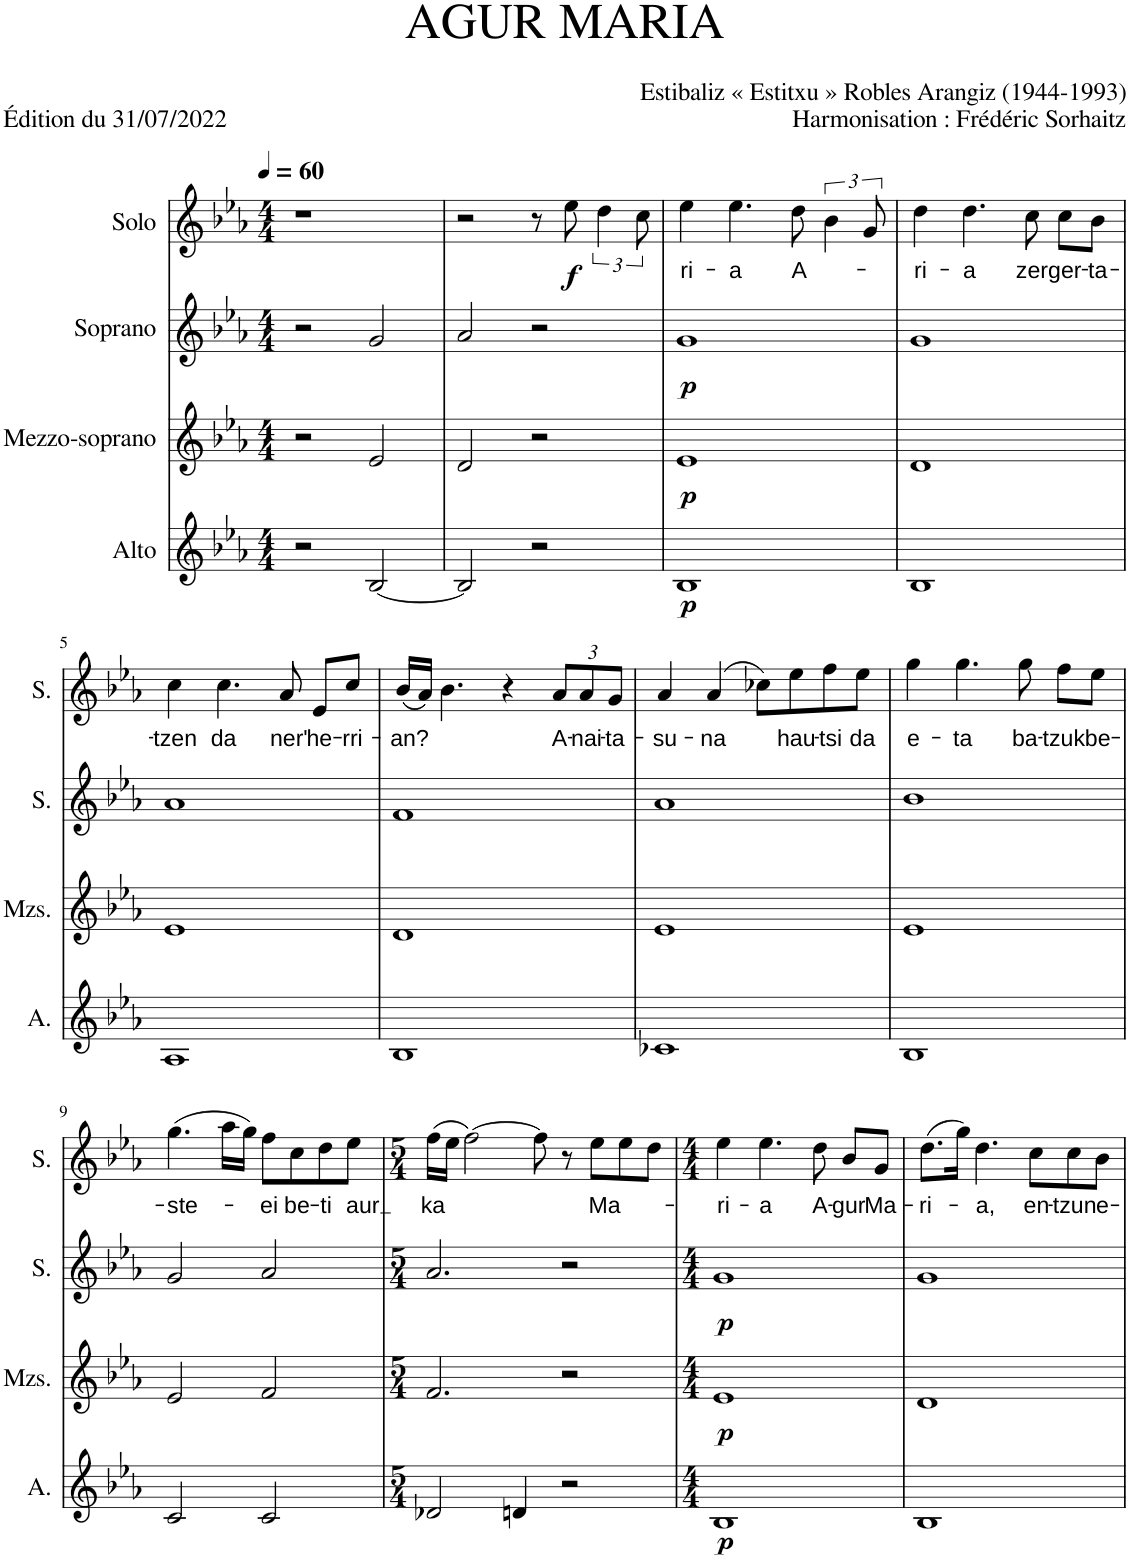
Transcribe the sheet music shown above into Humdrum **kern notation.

**kern	**dynam	**kern	**dynam	**kern	**dynam	**kern	**text	**dynam
*part4	*part4	*part3	*part3	*part2	*part2	*part1	*part1	*part1
*staff4	*staff4	*staff3	*staff3	*staff2	*staff2	*staff1	*staff1	*staff1
*I"Alto	*	*I"Mezzo-soprano	*	*I"Soprano	*	*I"Solo	*	*
*I'A.	*	*I'Mzs.	*	*I'S.	*	*I'S.	*	*
*clefG2	*	*clefG2	*	*clefG2	*	*clefG2	*	*
*k[b-e-a-]	*	*k[b-e-a-]	*	*k[b-e-a-]	*	*k[b-e-a-]	*	*
*M4/4	*	*M4/4	*	*M4/4	*	*M4/4	*	*
*MM60	*	*MM60	*	*MM60	*	*MM60	*	*
=1	=1	=1	=1	=1	=1	=1	=1	=1
2r	.	2r	.	2r	.	1r	.	.
[2B-/	.	2e-/	.	2g/	.	.	.	.
=2	=2	=2	=2	=2	=2	=2	=2	=2
2B-/]	.	2d/	.	2a-/	.	2r	.	.
2r	.	2r	.	2r	.	8r	.	.
!	!	!	!	!	!	!	!	!LO:DY:b
.	.	.	.	.	.	8ee-\	.	f
.	.	.	.	.	.	6dd\	.	.
.	.	.	.	.	.	12cc\	.	.
=3	=3	=3	=3	=3	=3	=3	=3	=3
!	!LO:DY:b	!	!LO:DY:b	!	!LO:DY:b	!	!LO:LY:b	!
1B-	p	1e-	p	1g	p	4ee-\	-ri-	.
!	!	!	!	!	!	!	!LO:LY:b	!
.	.	.	.	.	.	4.ee-\	-a	.
!	!	!	!	!	!	!	!LO:LY:b	!
.	.	.	.	.	.	8dd\	A-	.
.	.	.	.	.	.	6b-\	.	.
.	.	.	.	.	.	12g/	.	.
=4	=4	=4	=4	=4	=4	=4	=4	=4
!	!	!	!	!	!	!	!LO:LY:b	!
1B-	.	1d	.	1g	.	4dd\	-ri-	.
!	!	!	!	!	!	!	!LO:LY:b	!
.	.	.	.	.	.	4.dd\	-a	.
!	!	!	!	!	!	!	!LO:LY:b	!
.	.	.	.	.	.	8cc\	zer	.
!	!	!	!	!	!	!	!LO:LY:b	!
.	.	.	.	.	.	8cc\L	ger-	.
!	!	!	!	!	!	!	!LO:LY:b	!
.	.	.	.	.	.	8b-\J	-ta-	.
!!LO:LB:g=z
=5	=5	=5	=5	=5	=5	=5	=5	=5
!	!	!	!	!	!	!	!LO:LY:b	!
1A-	.	1e-	.	1a-	.	4cc\	-tzen	.
!	!	!	!	!	!	!	!LO:LY:b	!
.	.	.	.	.	.	4.cc\	da	.
!	!	!	!	!	!	!	!LO:LY:b	!
.	.	.	.	.	.	8a-/	ner'	.
!	!	!	!	!	!	!	!LO:LY:b	!
.	.	.	.	.	.	8e-/L	he-	.
!	!	!	!	!	!	!	!LO:LY:b	!
.	.	.	.	.	.	8cc/J	-rri-	.
=6	=6	=6	=6	=6	=6	=6	=6	=6
!	!	!	!	!	!	!	!LO:LY:b	!
1B-	.	1d	.	1f	.	(16b-/LL	-an?	.
.	.	.	.	.	.	16a-/JJ)	.	.
.	.	.	.	.	.	4.b-\	.	.
.	.	.	.	.	.	4r	.	.
*	*	*	*	*	*	*Xbrackettup	*	*
!	!	!	!	!	!	!	!LO:LY:b	!
.	.	.	.	.	.	12a-/L	A-	.
!	!	!	!	!	!	!	!LO:LY:b	!
.	.	.	.	.	.	12a-/	-nai-	.
!	!	!	!	!	!	!	!LO:LY:b	!
.	.	.	.	.	.	12g/J	-ta-	.
=7	=7	=7	=7	=7	=7	=7	=7	=7
!	!	!	!	!	!	!	!LO:LY:b	!
1c-X	.	1e-	.	1a-	.	4a-/	-su-	.
!	!	!	!	!	!	!	!LO:LY:b	!
.	.	.	.	.	.	(4a-/	-na	.
.	.	.	.	.	.	8cc-X\L)	.	.
!	!	!	!	!	!	!	!LO:LY:b	!
.	.	.	.	.	.	8ee-\	hau-	.
!	!	!	!	!	!	!	!LO:LY:b	!
.	.	.	.	.	.	8ff\	-tsi	.
!	!	!	!	!	!	!	!LO:LY:b	!
.	.	.	.	.	.	8ee-\J	da	.
=8	=8	=8	=8	=8	=8	=8	=8	=8
!	!	!	!	!	!	!	!LO:LY:b	!
1B-	.	1e-	.	1b-	.	4gg\	e-	.
!	!	!	!	!	!	!	!LO:LY:b	!
.	.	.	.	.	.	4.gg\	-ta	.
!	!	!	!	!	!	!	!LO:LY:b	!
.	.	.	.	.	.	8gg\	ba-	.
!	!	!	!	!	!	!	!LO:LY:b	!
.	.	.	.	.	.	8ff\L	-tzuk	.
!	!	!	!	!	!	!	!LO:LY:b	!
.	.	.	.	.	.	8ee-\J	be-	.
!!LO:LB:g=z
=9	=9	=9	=9	=9	=9	=9	=9	=9
!	!	!	!	!	!	!	!LO:LY:b	!
2c/	.	2e-/	.	2g/	.	(4.gg\	-ste-	.
.	.	.	.	.	.	16aa-\LL	.	.
.	.	.	.	.	.	16gg\JJ)	.	.
!	!	!	!	!	!	!	!LO:LY:b	!
2c/	.	2f/	.	2a-/	.	8ff\L	-ei	.
!	!	!	!	!	!	!	!LO:LY:b	!
.	.	.	.	.	.	8cc\	be-	.
!	!	!	!	!	!	!	!LO:LY:b	!
.	.	.	.	.	.	8dd\	-ti	.
!	!	!	!	!	!	!	!LO:LY:b	!
.	.	.	.	.	.	8ee-\J	aur	.
=10	=10	=10	=10	=10	=10	=10	=10	=10
*M5/4	*	*M5/4	*	*M5/4	*	*M5/4	*	*
!	!	!	!	!	!	!	!LO:LY:b	!
2d-X/	.	2.f/	.	2.a-/	.	(16ff\LL	ka	.
.	.	.	.	.	.	16ee-\JJ	.	.
.	.	.	.	.	.	[2ff\)	.	.
4dn/	.	.	.	.	.	.	.	.
.	.	.	.	.	.	8ff\]	.	.
2r	.	2r	.	2r	.	8r	.	.
!	!	!	!	!	!	!	!LO:LY:b	!
.	.	.	.	.	.	8ee-\L	Ma-	.
.	.	.	.	.	.	8ee-\	.	.
.	.	.	.	.	.	8dd\J	.	.
=11	=11	=11	=11	=11	=11	=11	=11	=11
*M4/4	*	*M4/4	*	*M4/4	*	*M4/4	*	*
!	!LO:DY:b	!	!LO:DY:b	!	!LO:DY:b	!	!LO:LY:b	!
1B-	p	1e-	p	1g	p	4ee-\	-ri-	.
!	!	!	!	!	!	!	!LO:LY:b	!
.	.	.	.	.	.	4.ee-\	-a	.
!	!	!	!	!	!	!	!LO:LY:b	!
.	.	.	.	.	.	8dd\	A-	.
!	!	!	!	!	!	!	!LO:LY:b	!
.	.	.	.	.	.	8b-/L	-gur	.
!	!	!	!	!	!	!	!LO:LY:b	!
.	.	.	.	.	.	8g/J	Ma-	.
=12	=12	=12	=12	=12	=12	=12	=12	=12
!	!	!	!	!	!	!	!LO:LY:b	!
1B-	.	1d	.	1g	.	(8.dd\L	-ri-	.
.	.	.	.	.	.	16gg\Jk)	.	.
!	!	!	!	!	!	!	!LO:LY:b	!
.	.	.	.	.	.	4.dd\	-a,	.
!	!	!	!	!	!	!	!LO:LY:b	!
.	.	.	.	.	.	8cc\L	en-	.
!	!	!	!	!	!	!	!LO:LY:b	!
.	.	.	.	.	.	8cc\	-tzun	.
!	!	!	!	!	!	!	!LO:LY:b	!
.	.	.	.	.	.	8b-\J	e-	.
=	=	=	=	=	=	=	=	=
*-	*-	*-	*-	*-	*-	*-	*-	*-
